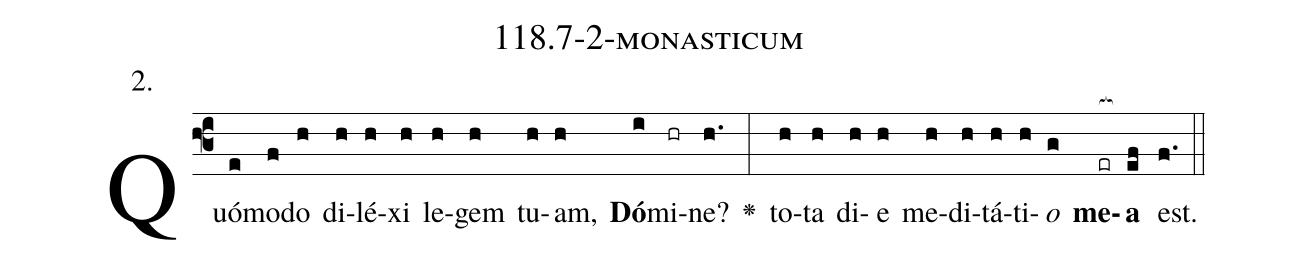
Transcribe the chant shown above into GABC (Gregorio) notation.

name: 118.7-2-monasticum;
annotation: 2.;
%%
(f3)Quó(e)mo(f)do(h) di(h)lé(h)xi(h) le(h)gem(h) tu(h)am,(h) <b>Dó</b>(i)mi(hr)ne?(h.) <v>\greheightstar</v>(:) to(h)ta(h) di(h)e(h) me(h)di(h)tá(h)ti(h)<i>o</i>(g) <b>me</b>(er[ocb:1{])<b>a</b>(ef[ocb:0}]) est.(f.) (::)


%E(h) u(h) o(h) u(g) a(ef) e.(f.) (::)
